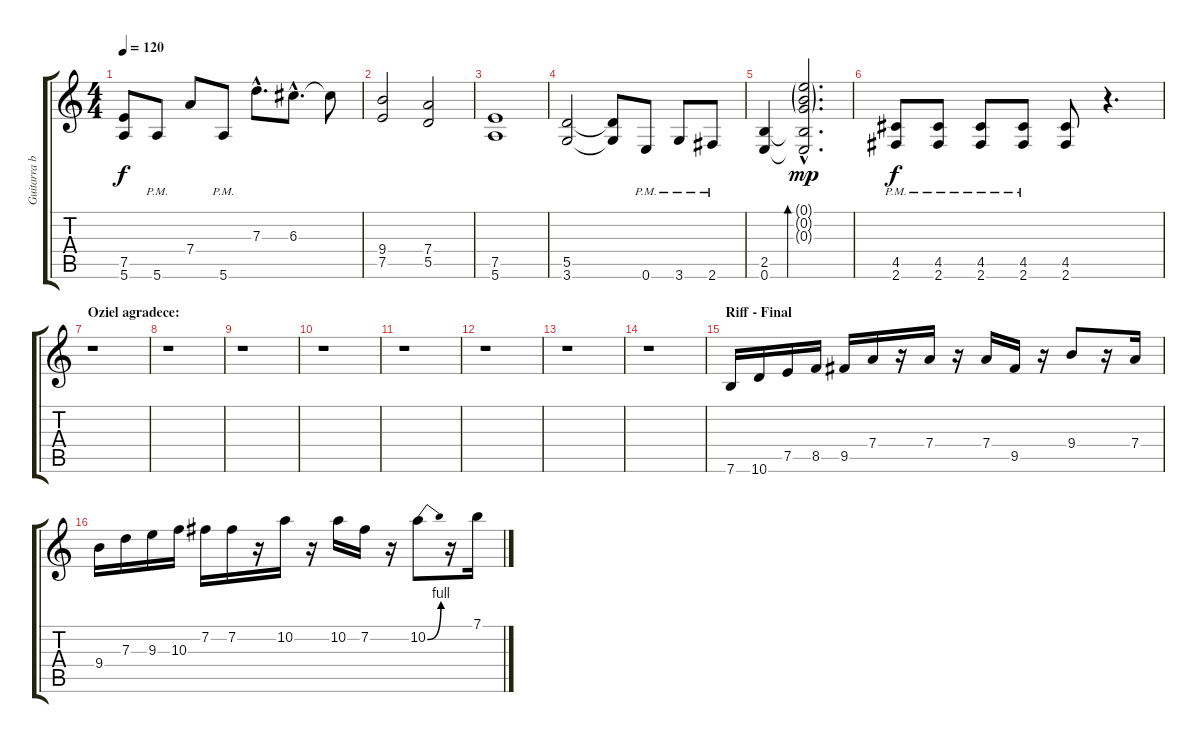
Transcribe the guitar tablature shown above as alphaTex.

\track ("Guitarra base" "Guitarra b") {instrument overdrivenguitar}
\staff {score tabs}
\tuning (E4 B3 G3 D3 A2 E2) {hide}
\ts (4 4)
\tempo 120
\clef g2
\ks c
(7.5 5.6).8{dy f} 5.6{pm}.8 7.4.8 5.6{pm}.8 7.3{hac}.8{d} 6.3{hac}.8{d} 6.3{t}.8 |
(9.4 7.5).2 (7.4 5.5).2 |
(7.5 5.6).1 |
(5.5 3.6).2 (5.5{t} 3.6{t}).8 0.6{pm}.8 3.6{pm}.8 2.6{pm}.8 |
(2.5 0.6).4 (0.1{g hac} 0.2{g hac} 0.3{g hac} 2.5{hac t} 0.6{hac t}).2{d bd 60 dy mp} |
(4.5{pm} 2.6{pm}).8{dy f} (4.5{pm} 2.6{pm}).8 (4.5{pm} 2.6{pm}).8 (4.5{pm} 2.6{pm}).8 (4.5 2.6).8 r.4{d} |
\section ("" "Oziel agradece:")
r.1 |
r.1 |
r.1 |
r.1 |
r.1 |
r.1 |
r.1 |
r.1 |
\section ("" "Riff - Final")
7.6.16 10.6.16 7.5.16 8.5.16 9.5.16 7.4.16 r.16 7.4.16 r.16 7.4.16 9.5.16 r.16 9.4.8 r.16 7.4.16 |
9.4.16 7.3.16 9.3.16 10.3.16 7.2.16 7.2.16 r.16 10.2.16 r.16 10.2.16 7.2.16 r.16 10.2{be (bend 0 0 60 4)}.8 r.16 7.1.16
